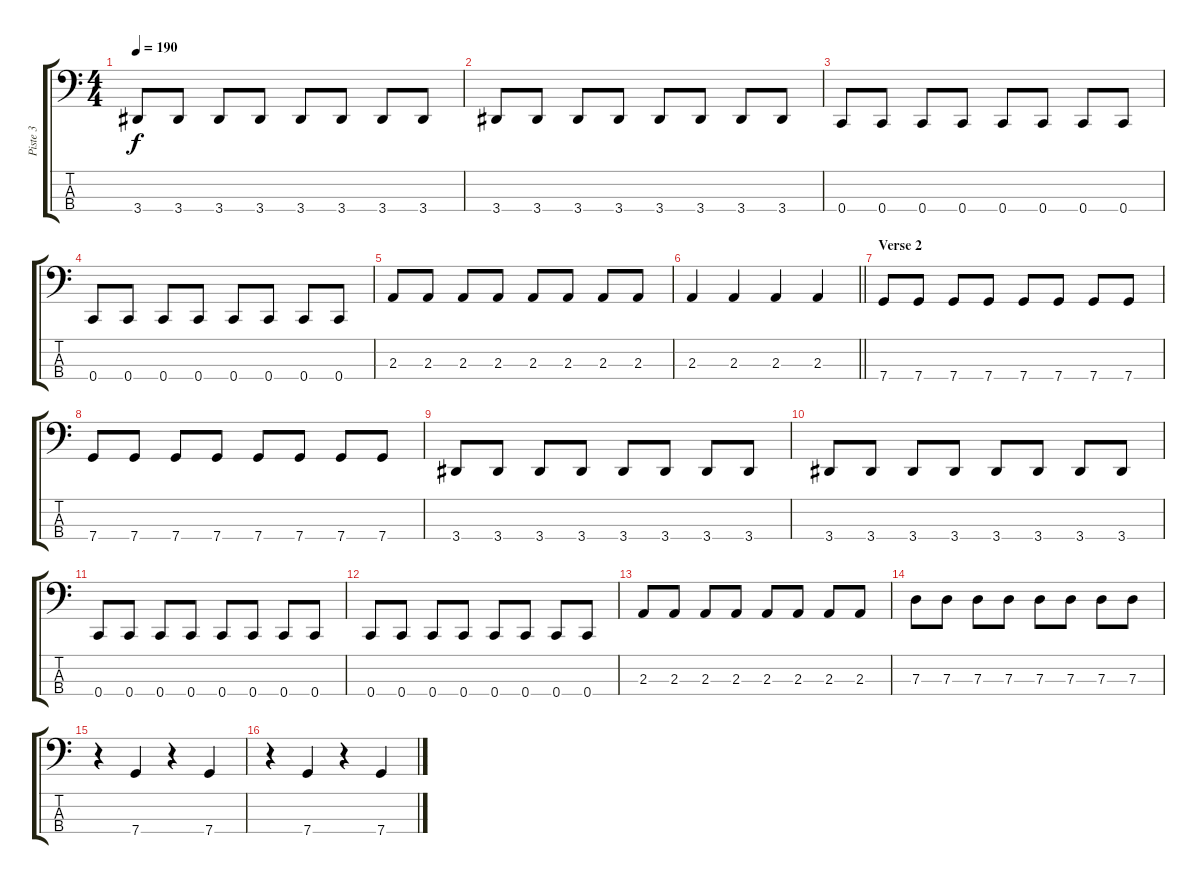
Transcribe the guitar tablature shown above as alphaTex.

\track ("Piste 3" "Piste 3") {instrument electricbassfinger}
\staff {score tabs}
\tuning (F2 C2 G1 C1) {hide}
\ts (4 4)
\tempo 190
\clef f4
\ks c
3.4.8{dy f} 3.4.8 3.4.8 3.4.8 3.4.8 3.4.8 3.4.8 3.4.8 |
3.4.8 3.4.8 3.4.8 3.4.8 3.4.8 3.4.8 3.4.8 3.4.8 |
0.4.8 0.4.8 0.4.8 0.4.8 0.4.8 0.4.8 0.4.8 0.4.8 |
0.4.8 0.4.8 0.4.8 0.4.8 0.4.8 0.4.8 0.4.8 0.4.8 |
2.3.8 2.3.8 2.3.8 2.3.8 2.3.8 2.3.8 2.3.8 2.3.8 |
\barLineRight lightlight
2.3.4 2.3.4 2.3.4 2.3.4 |
\section ("" "Verse 2")
7.4.8 7.4.8 7.4.8 7.4.8 7.4.8 7.4.8 7.4.8 7.4.8 |
7.4.8 7.4.8 7.4.8 7.4.8 7.4.8 7.4.8 7.4.8 7.4.8 |
3.4.8 3.4.8 3.4.8 3.4.8 3.4.8 3.4.8 3.4.8 3.4.8 |
3.4.8 3.4.8 3.4.8 3.4.8 3.4.8 3.4.8 3.4.8 3.4.8 |
0.4.8 0.4.8 0.4.8 0.4.8 0.4.8 0.4.8 0.4.8 0.4.8 |
0.4.8 0.4.8 0.4.8 0.4.8 0.4.8 0.4.8 0.4.8 0.4.8 |
2.3.8 2.3.8 2.3.8 2.3.8 2.3.8 2.3.8 2.3.8 2.3.8 |
7.3.8 7.3.8 7.3.8 7.3.8 7.3.8 7.3.8 7.3.8 7.3.8 |
r.4 7.4.4 r.4 7.4.4 |
r.4 7.4.4 r.4 7.4.4
